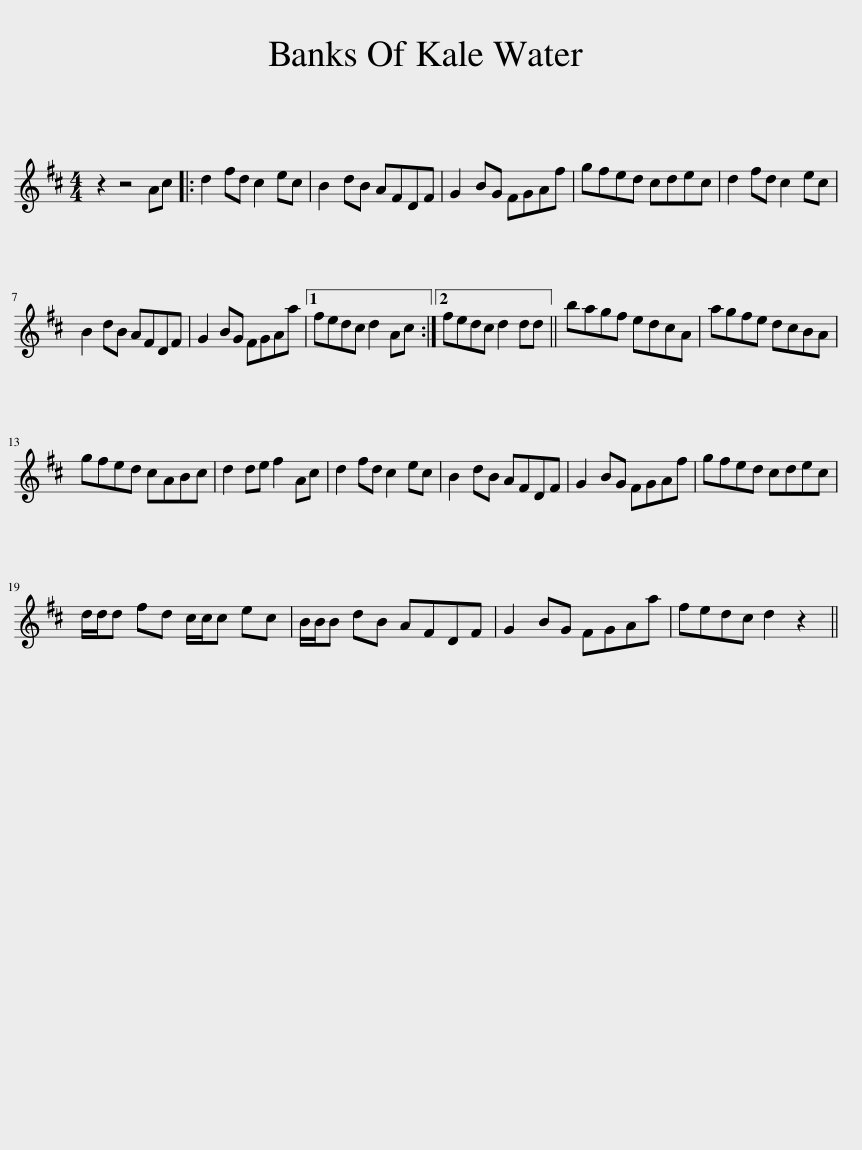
X:1
L:1/8
M:4/4
I:linebreak $
K:D
V:1 treble
V:1
 z2 z4 Ac |: d2 fd c2 ec | B2 dB AFDF | G2 BG FGAf | gfed cdec | %5
 d2 fd c2 ec |$ B2 dB AFDF | G2 BG FGAa |1 fedc d2 Ac :|2 fedc d2 dd || %10
 bagf edcA | agfe dcBA |$ gfed cABc | d2 de f2 Ac | d2 fd c2 ec | %15
 B2 dB AFDF | G2 BG FGAf | gfed cdec |$ d/d/d fd c/c/c ec | B/B/B dB AFDF | %20
 G2 BG FGAa | fedc d2 z2 || %22
